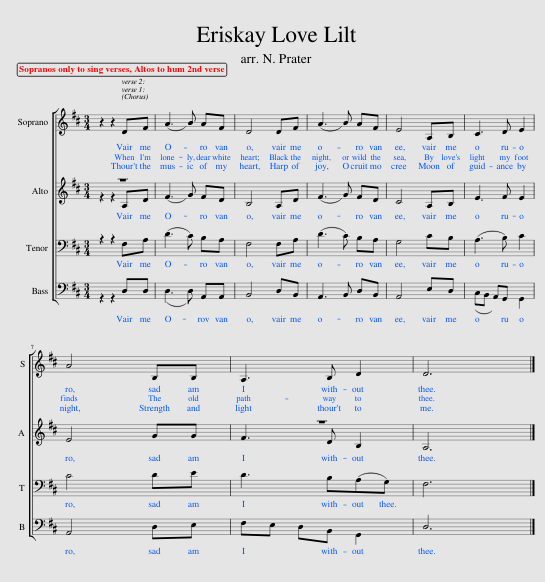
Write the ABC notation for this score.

X:1
%%score [ 1 2 3 4 ]
L:1/8
M:3/4
I:linebreak $
K:D
V:1 treble
V:2 treble
V:3 bass
V:4 bass
V:1
 z2 z2 DF | (A3 B) AF | D4 DF | (A3 B) AF | E4 A,B, | %5
 C3 D E2 |$ A4 B,B, | A,3 B, D2 | D6 |] %9
V:2
 z2 z2 A,D | (F3 G) FD | B,4 A,D | (F3 G) FD | C4 A,B, | %5
 E3 F E2 |$ E4 GG | F3 D B,2 | A,6 |] %9
V:3
 z2 z2 F,A, | (D3 C) B,A, | F,4 F,A, | (D3 C) B,A, | G,4 CB, | %5
 (A,3 B,) C2 |$ C4 DE | D3 B,(A,G,) | F,6 |] %9
V:4
 z2 z2 D,D, | (D,3 D,) A,,A,, | B,,4 D,B,, | A,,3 B,, D,B,, | A,,4 E,D, | %5
 (C,B,,) A,,G,, G,,2 |$ A,,4 D,E, | F,E, D,B,, G,,2 | D,6 |] %9
